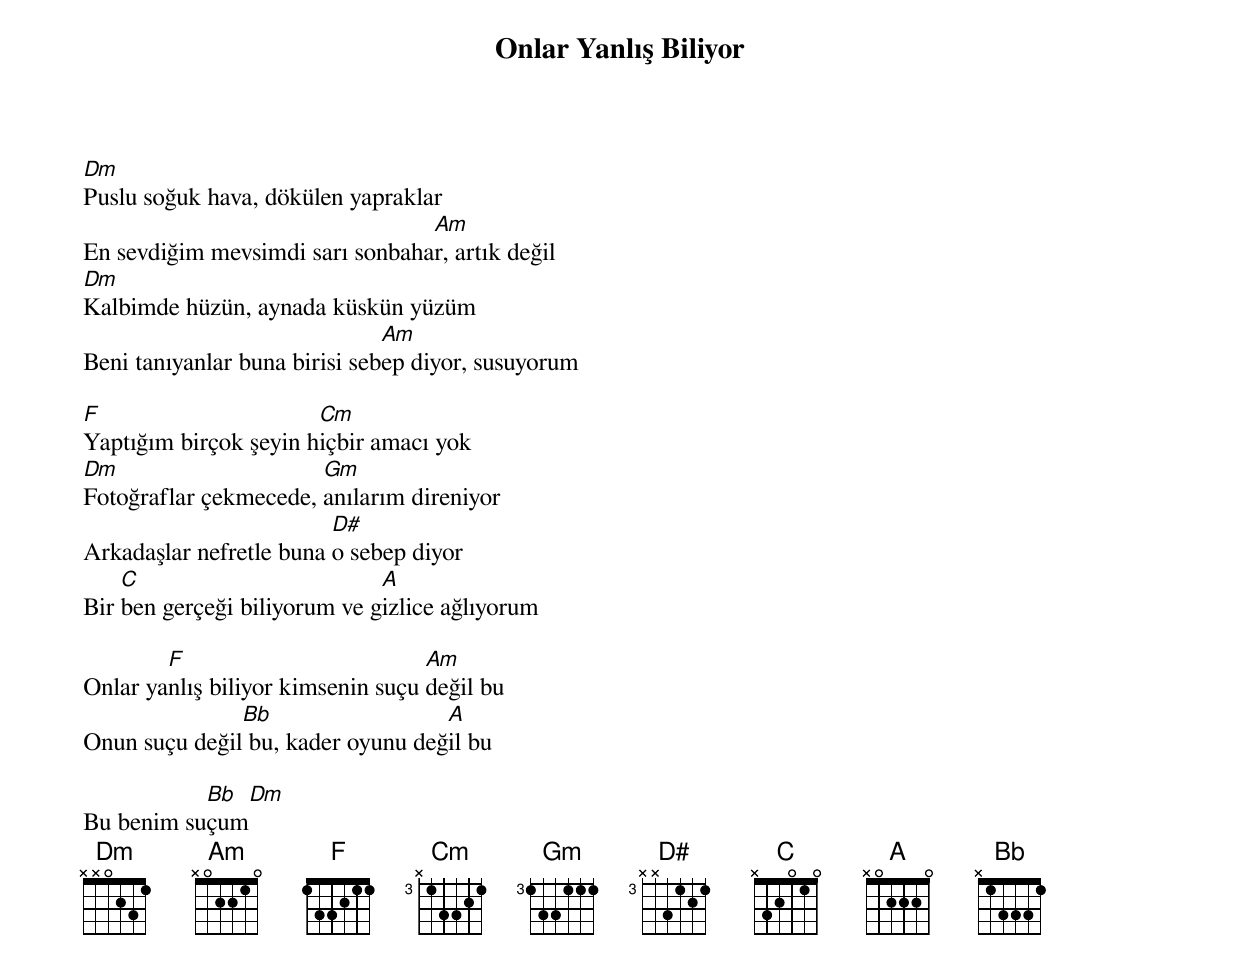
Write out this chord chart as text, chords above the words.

{title: Onlar Yanlış Biliyor}
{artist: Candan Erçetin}

Dm
Puslu soğuk hava, dökülen yapraklar
                                 Am
En sevdiğim mevsimdi sarı sonbahar, artık değil
Dm
Kalbimde hüzün, aynada küskün yüzüm
                               Am
Beni tanıyanlar buna birisi sebep diyor, susuyorum

F                      Cm
Yaptığım birçok şeyin hiçbir amacı yok
Dm                     Gm
Fotoğraflar çekmecede, anılarım direniyor
                         D#
Arkadaşlar nefretle buna o sebep diyor
    C                         A
Bir ben gerçeği biliyorum ve gizlice ağlıyorum

        F                          Am
Onlar yanlış biliyor kimsenin suçu değil bu
               Bb                  A
Onun suçu değil bu, kader oyunu değil bu

           Bb Dm
Bu benim suçum
